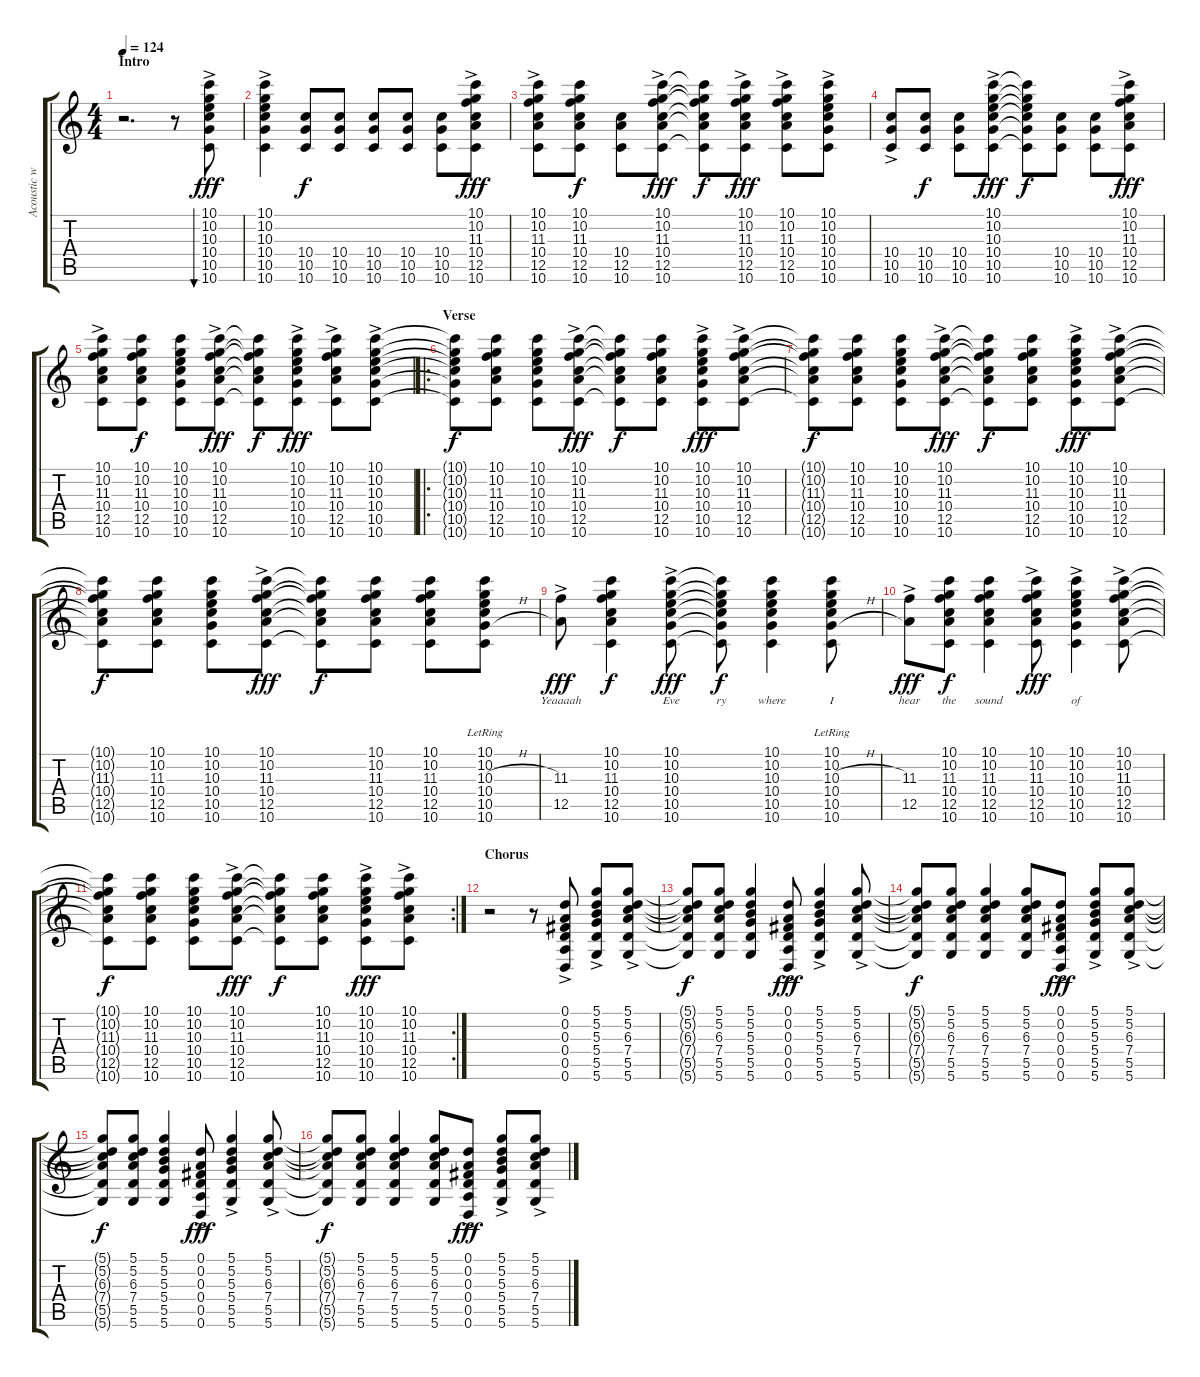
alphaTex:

\track ("Acoustic w/dist" "Acoustic w") {instrument distortionguitar}
\staff {score tabs}
\tuning (D4 A3 Gb3 D3 A2 D2) {hide}
\ts (4 4)
\section ("" "Intro")
\tempo 124
\clef g2
\ks c
r.2{d dy fff instrument distortionguitar} r.8 (10.1{ac} 10.2{ac} 10.3{ac} 10.4{ac} 10.5{ac} 10.6{ac}).8{bu 60} |
(10.1{ac} 10.2{ac} 10.3{ac} 10.4{ac} 10.5{ac} 10.6{ac}).4 (10.4 10.5 10.6).8{dy f} (10.4 10.5 10.6).8 (10.4 10.5 10.6).8 (10.4 10.5 10.6).8 (10.4 10.5 10.6).8 (10.1{ac} 10.2{ac} 11.3{ac} 10.4{ac} 12.5{ac} 10.6{ac}).8{dy fff} |
(10.1{ac} 10.2{ac} 11.3{ac} 10.4{ac} 12.5{ac} 10.6{ac}).8 (10.1 10.2 11.3 10.4 12.5 10.6).8{dy f} (10.4 12.5 10.6).8 (10.1{ac} 10.2{ac} 11.3{ac} 10.4{ac} 12.5{ac} 10.6{ac}).8{dy fff} (10.1{t} 10.2{t} 11.3{t} 10.4{t} 12.5{t} 10.6{t}).8{dy f} (10.1{ac} 10.2{ac} 11.3{ac} 10.4{ac} 12.5{ac} 10.6{ac}).8{dy fff} (10.1{ac} 10.2{ac} 11.3{ac} 10.4{ac} 12.5{ac} 10.6{ac}).8 (10.1{ac} 10.2{ac} 10.3{ac} 10.4{ac} 10.5{ac} 10.6{ac}).8 |
(10.4{ac} 10.5{ac} 10.6{ac}).8 (10.4 10.5 10.6).8{dy f} (10.4 10.5 10.6).8 (10.1{ac} 10.2{ac} 10.3{ac} 10.4{ac} 10.5{ac} 10.6{ac}).8{dy fff} (10.1{t} 10.2{t} 10.3{t} 10.4{t} 10.5{t} 10.6{t}).8{dy f} (10.4 10.5 10.6).8 (10.4 10.5 10.6).8 (10.1{ac} 10.2{ac} 11.3{ac} 10.4{ac} 12.5{ac} 10.6{ac}).8{dy fff} |
(10.1{ac} 10.2{ac} 11.3{ac} 10.4{ac} 12.5{ac} 10.6{ac}).8 (10.1 10.2 11.3 10.4 12.5 10.6).8{dy f} (10.1 10.2 10.3 10.4 10.5 10.6).8 (10.1{ac} 10.2{ac} 11.3{ac} 10.4{ac} 12.5{ac} 10.6{ac}).8{dy fff} (10.1{t} 10.2{t} 11.3{t} 10.4{t} 12.5{t} 10.6{t}).8{dy f} (10.1{ac} 10.2{ac} 10.3{ac} 10.4{ac} 10.5{ac} 10.6{ac}).8{dy fff} (10.1{ac} 10.2{ac} 11.3{ac} 10.4{ac} 12.5{ac} 10.6{ac}).8 (10.1{ac} 10.2{ac} 10.3{ac} 10.4{ac} 10.5{ac} 10.6{ac}).8 |
\ro
\section ("" "Verse")
(10.1{t} 10.2{t} 10.3{t} 10.4{t} 10.5{t} 10.6{t}).8{dy f} (10.1 10.2 11.3 10.4 12.5 10.6).8 (10.1 10.2 10.3 10.4 10.5 10.6).8 (10.1{ac} 10.2{ac} 11.3{ac} 10.4{ac} 12.5{ac} 10.6{ac}).8{dy fff} (10.1{t} 10.2{t} 11.3{t} 10.4{t} 12.5{t} 10.6{t}).8{dy f} (10.1 10.2 11.3 10.4 12.5 10.6).8 (10.1{ac} 10.2{ac} 10.3{ac} 10.4{ac} 10.5{ac} 10.6{ac}).8{dy fff} (10.1{ac} 10.2{ac} 11.3{ac} 10.4{ac} 12.5{ac} 10.6{ac}).8 |
(10.1{t} 10.2{t} 11.3{t} 10.4{t} 12.5{t} 10.6{t}).8{dy f} (10.1 10.2 11.3 10.4 12.5 10.6).8 (10.1 10.2 10.3 10.4 10.5 10.6).8 (10.1{ac} 10.2{ac} 11.3{ac} 10.4{ac} 12.5{ac} 10.6{ac}).8{dy fff} (10.1{t} 10.2{t} 11.3{t} 10.4{t} 12.5{t} 10.6{t}).8{dy f} (10.1 10.2 11.3 10.4 12.5 10.6).8 (10.1{ac} 10.2{ac} 10.3{ac} 10.4{ac} 10.5{ac} 10.6{ac}).8{dy fff} (10.1{ac} 10.2{ac} 11.3{ac} 10.4{ac} 12.5{ac} 10.6{ac}).8 |
(10.1{t} 10.2{t} 11.3{t} 10.4{t} 12.5{t} 10.6{t}).8{dy f} (10.1 10.2 11.3 10.4 12.5 10.6).8 (10.1 10.2 10.3 10.4 10.5 10.6).8 (10.1{ac} 10.2{ac} 11.3{ac} 10.4{ac} 12.5{ac} 10.6{ac}).8{dy fff} (10.1{t} 10.2{t} 11.3{t} 10.4{t} 12.5{t} 10.6{t}).8{dy f} (10.1 10.2 11.3 10.4 12.5 10.6).8 (10.1 10.2 11.3 10.4 12.5 10.6).8 (10.1{lr} 10.2{lr} 10.3{h} 10.4 10.5{h} 10.6{lr}).8 |
(11.3{ac} 12.5{ac}).8{lyrics (0 "Yeaaaah") lyrics (1 "") lyrics (2 "") lyrics (3 "") lyrics (4 "") dy fff} (10.1 10.2 11.3 10.4 12.5 10.6).4{lyrics (0 "") lyrics (1 "") lyrics (2 "") lyrics (3 "") lyrics (4 "") dy f} (10.1{ac} 10.2{ac} 10.3{ac} 10.4{ac} 10.5{ac} 10.6{ac}).8{lyrics (0 "Eve") lyrics (1 "") lyrics (2 "") lyrics (3 "") lyrics (4 "") dy fff} (10.1{t} 10.2{t} 10.3{t} 10.4{t} 10.5{t} 10.6{t}).8{lyrics (0 "ry") lyrics (1 "") lyrics (2 "") lyrics (3 "") lyrics (4 "") dy f} (10.1 10.2 10.3 10.4 10.5 10.6).4{lyrics (0 "where") lyrics (1 "") lyrics (2 "") lyrics (3 "") lyrics (4 "")} (10.1{lr} 10.2{lr} 10.3{h} 10.4{lr} 10.5{h} 10.6{lr}).8{lyrics (0 "I") lyrics (1 "") lyrics (2 "") lyrics (3 "") lyrics (4 "")} |
(11.3{ac} 12.5{ac}).8{lyrics (0 "hear") lyrics (1 "") lyrics (2 "") lyrics (3 "") lyrics (4 "") dy fff} (10.1 10.2 11.3 10.4 12.5 10.6).8{lyrics (0 "the") lyrics (1 "") lyrics (2 "") lyrics (3 "") lyrics (4 "") dy f} (10.1 10.2 11.3 10.4 12.5 10.6).4{lyrics (0 "sound") lyrics (1 "") lyrics (2 "") lyrics (3 "") lyrics (4 "")} (10.1{ac} 10.2{ac} 11.3{ac} 10.4{ac} 12.5{ac} 10.6{ac}).8{lyrics (0 "") lyrics (1 "") lyrics (2 "") lyrics (3 "") lyrics (4 "") dy fff} (10.1{ac} 10.2{ac} 10.3{ac} 10.4{ac} 10.5{ac} 10.6{ac}).4{lyrics (0 "of") lyrics (1 "") lyrics (2 "") lyrics (3 "") lyrics (4 "")} (10.1{ac} 10.2{ac} 11.3{ac} 10.4{ac} 12.5{ac} 10.6{ac}).8 |
\rc 2
(10.1{t} 10.2{t} 11.3{t} 10.4{t} 12.5{t} 10.6{t}).8{dy f} (10.1 10.2 11.3 10.4 12.5 10.6).8 (10.1 10.2 10.3 10.4 10.5 10.6).8 (10.1{ac} 10.2{ac} 11.3{ac} 10.4{ac} 12.5{ac} 10.6{ac}).8{dy fff} (10.1{t} 10.2{t} 11.3{t} 10.4{t} 12.5{t} 10.6{t}).8{dy f} (10.1 10.2 11.3 10.4 12.5 10.6).8 (10.1{ac} 10.2{ac} 10.3{ac} 10.4{ac} 10.5{ac} 10.6{ac}).8{dy fff} (10.1{ac} 10.2{ac} 11.3{ac} 10.4{ac} 12.5{ac} 10.6{ac}).8 |
\section ("" "Chorus")
r.2 r.8 (0.1{ac} 0.2{ac} 0.3{ac} 0.4{ac} 0.5{ac} 0.6{ac}).8 (5.1{ac} 5.2{ac} 5.3{ac} 5.4{ac} 5.5{ac} 5.6{ac}).8 (5.1{ac} 5.2{ac} 6.3{ac} 7.4{ac} 5.5{ac} 5.6{ac}).8 |
(5.1{t} 5.2{t} 6.3{t} 7.4{t} 5.5{t} 5.6{t}).8{dy f} (5.1 5.2 6.3 7.4 5.5 5.6).8 (5.1 5.2 5.3 5.4 5.5 5.6).4 (0.1{ac} 0.2{ac} 0.3{ac} 0.4{ac} 0.5{ac} 0.6{ac}).8{dy fff} (5.1{ac} 5.2{ac} 5.3{ac} 5.4{ac} 5.5{ac} 5.6{ac}).4 (5.1{ac} 5.2{ac} 6.3{ac} 7.4{ac} 5.5{ac} 5.6{ac}).8 |
(5.1{t} 5.2{t} 6.3{t} 7.4{t} 5.5{t} 5.6{t}).8{dy f} (5.1 5.2 6.3 7.4 5.5 5.6).8 (5.1 5.2 6.3 7.4 5.5 5.6).4 (5.1 5.2 6.3 7.4 5.5 5.6).8 (0.1{ac} 0.2{ac} 0.3{ac} 0.4{ac} 0.5{ac} 0.6{ac}).8{dy fff} (5.1{ac} 5.2{ac} 5.3{ac} 5.4{ac} 5.5{ac} 5.6{ac}).8 (5.1{ac} 5.2{ac} 6.3{ac} 7.4{ac} 5.5{ac} 5.6{ac}).8 |
(5.1{t} 5.2{t} 6.3{t} 7.4{t} 5.5{t} 5.6{t}).8{dy f} (5.1 5.2 6.3 7.4 5.5 5.6).8 (5.1 5.2 5.3 5.4 5.5 5.6).4 (0.1{ac} 0.2{ac} 0.3{ac} 0.4{ac} 0.5{ac} 0.6{ac}).8{dy fff} (5.1{ac} 5.2{ac} 5.3{ac} 5.4{ac} 5.5{ac} 5.6{ac}).4 (5.1{ac} 5.2{ac} 6.3{ac} 7.4{ac} 5.5{ac} 5.6{ac}).8 |
(5.1{t} 5.2{t} 6.3{t} 7.4{t} 5.5{t} 5.6{t}).8{dy f} (5.1 5.2 6.3 7.4 5.5 5.6).8 (5.1 5.2 6.3 7.4 5.5 5.6).4 (5.1 5.2 6.3 7.4 5.5 5.6).8 (0.1{ac} 0.2{ac} 0.3{ac} 0.4{ac} 0.5{ac} 0.6{ac}).8{dy fff} (5.1{ac} 5.2{ac} 5.3{ac} 5.4{ac} 5.5{ac} 5.6{ac}).8 (5.1{ac} 5.2{ac} 6.3{ac} 7.4{ac} 5.5{ac} 5.6{ac}).8
